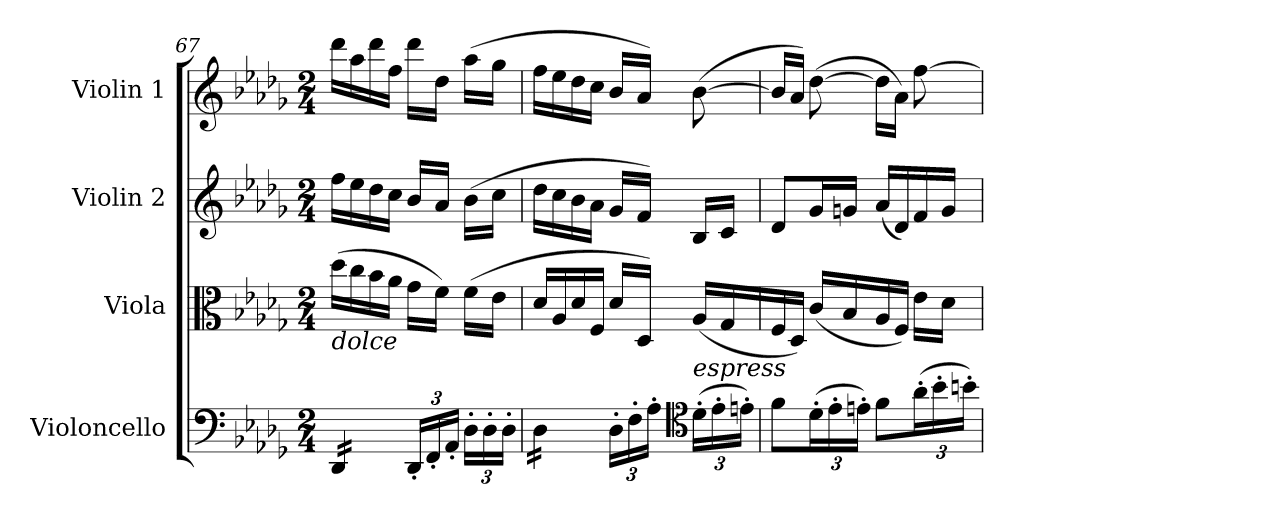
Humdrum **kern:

**kern	**kern	**kern	**kern
*part4	*part3	*part2	*part1
*staff4	*staff3	*staff2	*staff1
*I"Violoncello	*I"Viola	*I"Violin 2	*I"Violin 1
*I'Vc	*I'Vla	*I'Vln	*I'Vln
*clefF4	*clefC3	*clefG2	*clefG2
*k[b-e-a-d-g-]	*k[b-e-a-d-g-]	*k[b-e-a-d-g-]	*k[b-e-a-d-g-]
*M2/4	*M2/4	*M2/4	*M2/4
=67	=67	=67	=67
!	!LO:TX:b:i:t=dolce	!	!
*tremolo	*	*	*
24DD-/LL	(16dd-\LL	16ff\LL	16ddd-\LL
24DD-/	.	.	.
.	16cc\	16ee-\	16aa-\
24DD-/	.	.	.
24DD-/	16b-\	16dd-\	16ddd-\
24DD-/	.	.	.
.	16a-\JJ	16cc\JJ	16ff\JJ
24DD-/JJ	.	.	.
*Xtremolo	*	*	*
*Xbrackettup	*	*	*
24DD-'/LL	16g-\LL	16b-/LL	16ddd-\LL
24FF'/	.	.	.
.	16f\JJ)	16a-/JJ	16dd-\JJ
24AA-'/JJ	.	.	.
24D-'\LL	(16f\LL	(16b-\LL	(16aa-\LL
24D-'\	.	.	.
.	16e-\JJ	16cc\JJ	16gg-\JJ
24D-'\JJ	.	.	.
=68	=68	=68	=68
*tremolo	*	*	*
24D-\LL	16d-/LL	16dd-\LL	16ff\LL
24D-\	.	.	.
.	16A-/	16cc\	16ee-\
24D-\	.	.	.
24D-\	16d-/	16b-\	16dd-\
24D-\	.	.	.
.	16F/JJ	16a-\JJ	16cc\JJ
24D-\JJ	.	.	.
*Xtremolo	*	*	*
24D-'\LL	16d-/LL	16g-/LL	16b-/LL
24F'\	.	.	.
.	16D-/JJ)	16f/JJ)	16a-/JJ)
24A-'\JJ	.	.	.
*clefC4	*	*	*
!	!LO:TX:b:i:t=espress	!	!
(24d-'\LL	(16A-/LL	16B-/LL	([8b-\
24e-'\	.	.	.
.	16G-/	16c/JJ	.
24en'\JJ)	.	.	.
=69	=69	=69	=69
8f\L	16F/	8d-/L	16b-/LL]
.	16D-/JJ)	.	16a-/JJ)
(24d-'\L	(16c/LL	16g-/L	([8dd-\
24e-'\	.	.	.
.	16B-/	16gn/JJ	.
24en'\JJ)	.	.	.
8f\L	16A-/	(16a-/LL	16dd-\LL]
.	16F/JJ)	16d-/)	16a-\JJ)
(24a-'\L	16e-\LL	16f/	[8ff\
24b-'\	.	.	.
.	16d-\JJ	16g/JJ	.
24bn'\JJ)	.	.	.
=	=	=	=
*-	*-	*-	*-
